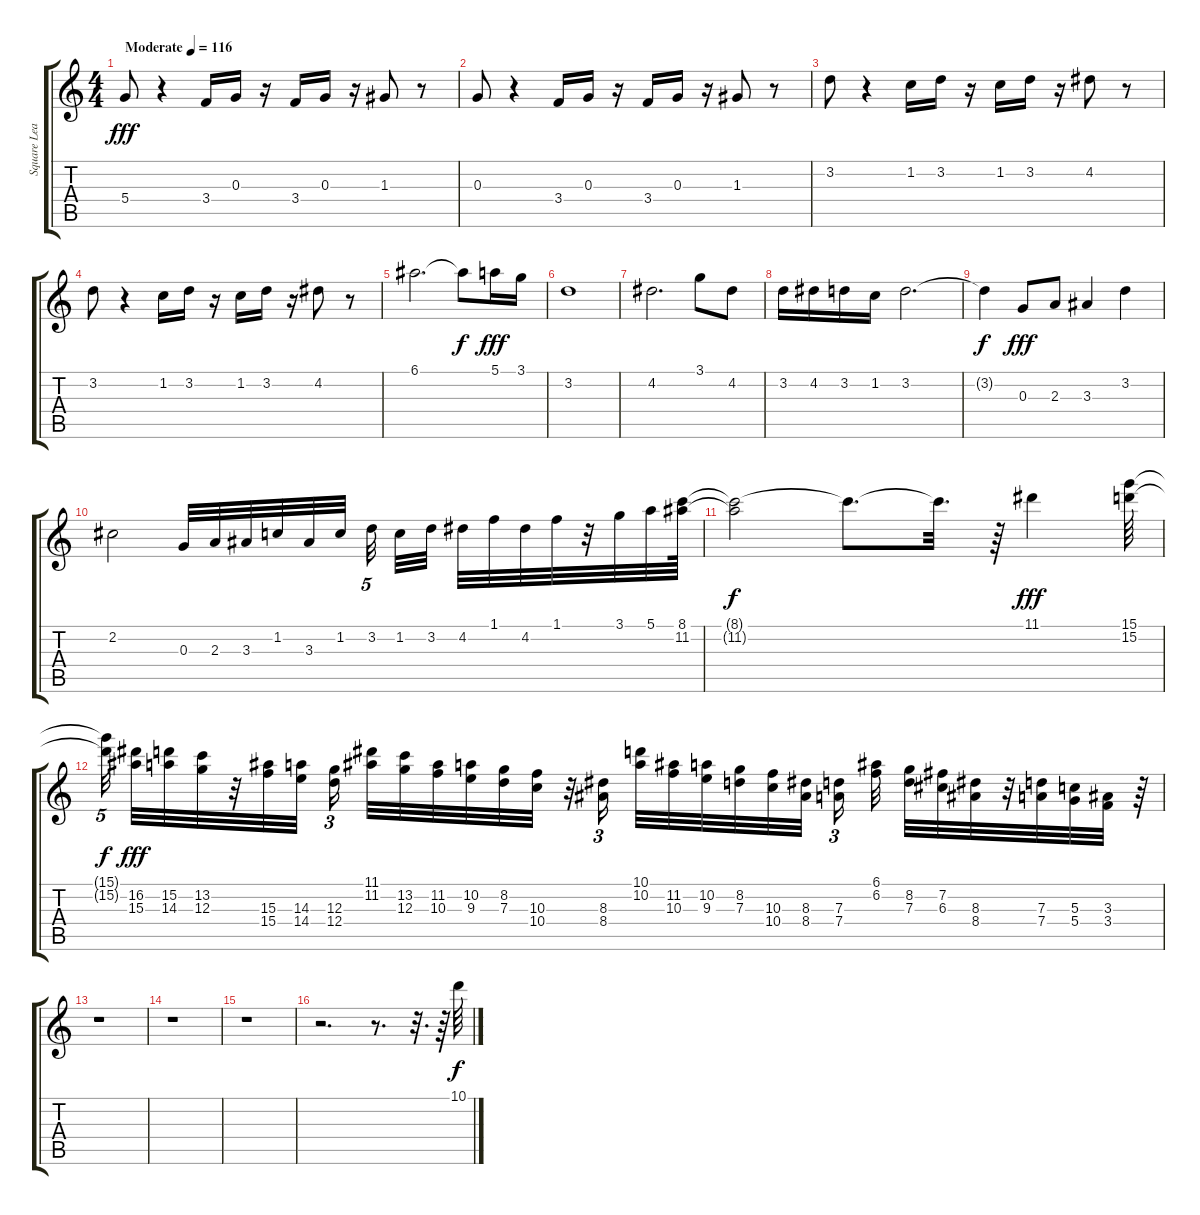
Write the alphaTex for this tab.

\track ("Square Lead" "Square Lea") {instrument distortionguitar}
\staff {score tabs}
\tuning (E4 B3 G3 D3 A2 E2) {hide}
\ts (4 4)
\tempo (116 "Moderate")
\clef g2
\ks c
5.4.8{dy fff instrument distortionguitar} r.4 3.4.16 0.3.16 r.16 3.4.16 0.3.16 r.16 1.3.8 r.8 |
0.3.8 r.4 3.4.16 0.3.16 r.16 3.4.16 0.3.16 r.16 1.3.8 r.8 |
3.2.8 r.4 1.2.16 3.2.16 r.16 1.2.16 3.2.16 r.16 4.2.8 r.8 |
3.2.8 r.4 1.2.16 3.2.16 r.16 1.2.16 3.2.16 r.16 4.2.8 r.8 |
6.1.2{d} 6.1{t}.8{dy f} 5.1.16{dy fff} 3.1.16 |
3.2.1 |
4.2.2{d} 3.1.8 4.2.8 |
3.2.16 4.2.16 3.2.16 1.2.16 3.2.2{d} |
3.2{t}.4{dy f} 0.3.8{dy fff} 2.3.8 3.3.4 3.2.4 |
2.2.2 0.3.32 2.3.32 3.3.32 1.2.32 3.3.32 1.2.32{beam splitsecondary} 3.2.32{tu (5 4) beam splitsecondary} 1.2.32 3.2.32 4.2.32 1.1.32 4.2.32 1.1.32 r.32 3.1.32 5.1.32 (8.1 11.2).64 |
(8.1{t} 11.2{t}).2{dy f} 8.1{t}.8{d} 8.1{t}.32{d} r.64 11.1.4{dy fff} (15.1 15.2).64 |
(15.1{t} 15.2{t}).32{tu (5 4) dy f beam splitsecondary} (16.2 15.3).32{dy fff} (15.2 14.3).32 (13.2 12.3).32 r.32 (15.3 15.4).32 (14.3 14.4).32{beam splitsecondary} (12.3 12.4).16{tu (3 2)} (11.1 11.2).32 (13.2 12.3).32 (11.2 10.3).32 (10.2 9.3).32 (8.2 7.3).32 (10.3 10.4).32 r.32 (8.3 8.4).16{tu (3 2)} (10.1 10.2).32 (11.2 10.3).32 (10.2 9.3).32 (8.2 7.3).32 (10.3 10.4).32 (8.3 8.4).32{beam splitsecondary} (7.3 7.4).16{tu (3 2)} (6.1 6.2).32 (8.2 7.3).32 (7.2 6.3).32 (8.3 8.4).32 r.32 (7.3 7.4).32 (5.3 5.4).32 (3.3 3.4).32 r.64 |
r.1 |
r.1 |
r.1 |
r.2{d} r.8{d} r.32{d} r.64 10.1.64{dy f}
